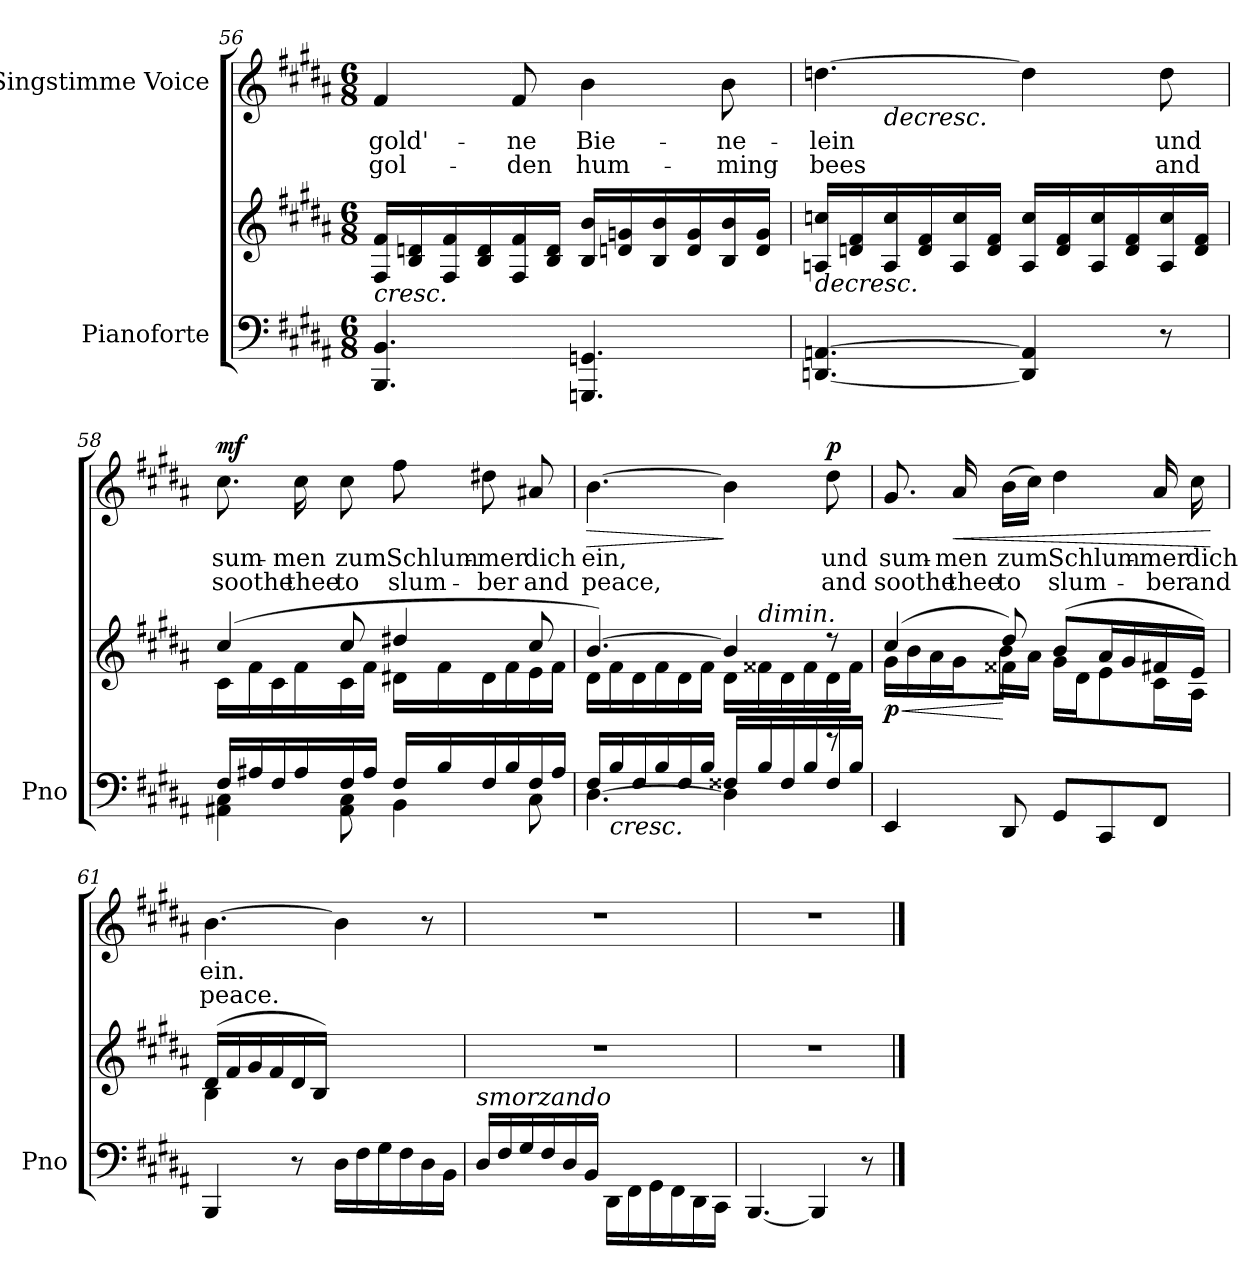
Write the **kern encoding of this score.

**kern	**kern	**dynam	**kern	**text	**text	**dynam
*part2	*part2	*part2	*part1	*part1	*part1	*part1
*staff3	*staff2	*staff2/3	*staff1	*staff1	*staff1	*staff1
*I"Pianoforte	*	*	*I"Singstimme Voice	*	*	*
*I'Pno	*	*	*	*	*	*
*clefF4	*clefG2	*	*clefG2	*	*	*
*k[f#c#g#d#a#]	*k[f#c#g#d#a#]	*	*k[f#c#g#d#a#]	*	*	*
*M6/8	*M6/8	*	*M6/8	*	*	*
=56	=56	=56	=56	=56	=56	=56
!	!	!LO:HP:b	!	!LO:LY:b	!LO:LY:b	!
4.BBB/ 4.BB/	16F#/ 16f#/LL	<	4f#/	gold'-	gol-	.
.	16B/ 16dn/	.	.	.	.	.
.	16F#/ 16f#/	.	.	.	.	.
.	16B/ 16d/	.	.	.	.	.
!	!	!	!	!LO:LY:b	!LO:LY:b	!
.	16F#/ 16f#/	.	8f#/	-ne	-den	.
.	16B/ 16d/JJ	.	.	.	.	.
!	!	!	!	!LO:LY:b	!LO:LY:b	!
4.GGGn/ 4.GGn/	16B/ 16b/LL	.	4b\	Bie-	hum-	.
.	16dn/ 16gn/	.	.	.	.	.
.	16B/ 16b/	.	.	.	.	.
.	16d/ 16g/	.	.	.	.	.
!	!	!	!	!LO:LY:b	!LO:LY:b	!
.	16B/ 16b/	.	8b\	-ne-	-ming	.
.	16d/ 16g/JJ	.	.	.	.	.
!!LO:LB:g=z
=57	=57	=57	=57	=57	=57	=57
!	!	!LO:HP:b	!	!LO:LY:b	!LO:LY:b	!
*	*	*	*^	*	*	*
[4.DDn/ [4.AAn/	16An/ 16ccn/LL	>	[>4.ddn\	8ryy	-lein	bees	.
.	16dn/ 16f#/	.	.	.	.	.	.
!	!	!	!	!	!	!	!LO:HP:b
.	16A/ 16cc/	.	.	8ryy	.	.	>
.	16d/ 16f#/	.	.	.	.	.	.
.	16A/ 16cc/	.	.	2ryy	.	.	.
.	16d/ 16f#/JJ	.	.	.	.	.	.
4DD/] 4AA/]	16A/ 16cc/LL	.	4dd\]	.	.	.	.
.	16d/ 16f#/	.	.	.	.	.	.
.	16A/ 16cc/	.	.	.	.	.	.
.	16d/ 16f#/	.	.	.	.	.	.
!	!	!	!	!	!LO:LY:b	!LO:LY:b	!
8r	16A/ 16cc/	.	8dd\	.	und	and	.
.	16d/ 16f#/JJ	[	.	.	.	.	.
*	*	*	*v	*v	*	*	*
=58	=58	=58	=58	=58	=58	=58
*^	*^	*	*	*	*	*
!	!	!	!	!	!	!LO:LY:b	!LO:LY:b	!LO:DY:a
4AA#X\ 4C#\	16F#/LL	(4cc#/	16c#\LL	.	8.cc#\	sum-	soothe	mf
.	16A#X/	.	16f#\	.	.	.	.	.
.	16F#/	.	16c#\	.	.	.	.	.
!	!	!	!	!	!	!LO:LY:b	!LO:LY:b	!
.	16A#/	.	16f#\	.	16cc#\	-men	thee	.
!	!	!	!	!	!	!LO:LY:b	!LO:LY:b	!
8AA#\ 8C#\	16F#/	8cc#/	16c#\	.	8cc#\	zum	to	.
.	16A#/JJ	.	16f#\JJ	.	.	.	.	.
!	!	!	!	!	!	!LO:LY:b	!LO:LY:b	!
4BB\	16F#/LL	4dd#X/	16d#X\LL	.	8ff#\	Schlum-	slum-	.
.	16B/	.	16f#\	.	.	.	.	.
!	!	!	!	!	!	!LO:LY:b	!LO:LY:b	!
.	16F#/	.	16d#\	.	8dd#X\	-mer	-ber	.
.	16B/	.	16f#\	.	.	.	.	.
!	!	!	!	!	!	!LO:LY:b	!LO:LY:b	!
8C#\	16F#/	8cc#/	16e\	.	8a#X/	dich	and	.
.	16A#/JJ	.	16f#\JJ	.	.	.	.	.
=59	=59	=59	=59	=59	=59	=59	=59	=59
!	!	!	!	!	!	!LO:LY:b	!LO:LY:b	!LO:HP:b
[4.D#\	16F#/LL	[4.b/)	16d#\LL	.	[4.b\	ein,	peace,	>
!	!	!	!	!LO:HP:b=2	!	!	!	!
!	!	!	!	!LO:HP:n=1:b	!	!	!	!
.	16B/	.	16f#\	< >	.	.	.	.
.	16F#/	.	16d#\	.	.	.	.	.
.	16B/	.	16f#\	.	.	.	.	.
.	16F#/	.	16d#\	.	.	.	.	.
.	16B/JJ	.	16f#\JJ	.	.	.	.	.
4D#\]	16F##X/LL	4b/]	16d#\LL	] ]	4b\]	.	.	]
!	!	!	!LO:TX:a:i:t=dimin.	!	!	!	!	!
.	16B/	.	16f##X\	.	.	.	.	.
.	16F##/	.	16d#\	.	.	.	.	.
.	16B/	.	16f##\	.	.	.	.	.
!	!	!	!	!	!	!LO:LY:b	!LO:LY:b	!LO:DY:a
8r	16F##/	8r	16d#\	.	8dd#\	und	and	p
.	16B/JJ	.	16f##\JJ	.	.	.	.	.
!!LO:LB:g=z
=60	=60	=60	=60	=60	=60	=60	=60	=60
!	!	!	!	!LO:HP:b	!	!LO:LY:b	!LO:LY:b	!
*	*	*	*^	*	*	*	*	*
!	!	!	!	!	!LO:DY:n=1:b	!	!	!	!
*v	*v	*	*	*	*	*	*	*	*
4EE/	(4cc#/	16g#\LL	4ryy	< p	8.g#/	sum-	soothe	.
.	.	16b\	.	.	.	.	.	.
.	.	16a#\	.	.	.	.	.	.
!	!	!	!	!	!	!LO:LY:b	!LO:LY:b	!LO:HP:b
.	.	16g#\J	.	.	16a#/	-men	thee	<
!	!	!	!	!	!	!LO:LY:b	!LO:LY:b	!
8DD#/	8dd#/)	8f##X:\J	16b\LL	[	(16b\LL	zum	to	.
.	.	.	16a#\JJ	.	16cc#\JJ)	.	.	.
!	!	!	!	!	!	!LO:LY:b	!LO:LY:b	!
8GG#/L	(8b/L	16g#\LL	4.ryy	.	4dd#\	Schlum-	slum-	]
.	.	16d#\J	.	.	.	.	.	.
8CC#/	16a#/L	8e:\	.	.	.	.	.	.
.	16g#/	.	.	.	.	.	.	.
!	!	!	!	!	!	!LO:LY:b	!LO:LY:b	!
8FF#/J	16f#X/	16c#\L	.	.	16a#/	-mer	-ber	.
!	!	!	!	!	!	!LO:LY:b	!LO:LY:b	!
.	16e/JJ)	16A#\JJ	.	[	16cc#\	dich	and	.
*	*v	*v	*v	*	*	*	*	*
.	.	.	.	.	.	[
=61	=61	=61	=61	=61	=61	=61
*	*^	*	*	*	*	*
!	!	!	!	!	!LO:LY:b	!LO:LY:b	!
4BBB/	(16d#/LL	4B\	.	[4.b\	ein.	peace.	.
.	16f#/	.	.	.	.	.	.
.	16g#/	.	.	.	.	.	.
.	16f#/	.	.	.	.	.	.
8r	16d#/	2ryy	.	.	.	.	.
.	16B/JJ)	.	.	.	.	.	.
16D#\LL	8ryy	.	.	4b\]	.	.	.
16F#\	.	.	.	.	.	.	.
16G#\	4ryy	.	.	.	.	.	.
16F#\	.	.	.	.	.	.	.
16D#\	.	.	.	8r	.	.	.
16BB\JJ	.	.	.	.	.	.	.
*	*v	*v	*	*	*	*	*
=62	=62	=62	=62	=62	=62	=62
!LO:TX:a:i:t=smorzando	!	!	!	!	!	!
16D#/LL	2.r	.	2.r	.	.	.
16F#/	.	.	.	.	.	.
16G#/	.	.	.	.	.	.
16F#/	.	.	.	.	.	.
16D#/	.	.	.	.	.	.
16BB/JJ	.	.	.	.	.	.
16DD#\LL	.	.	.	.	.	.
16FF#\	.	.	.	.	.	.
16GG#\	.	.	.	.	.	.
16FF#\	.	.	.	.	.	.
16DD#\	.	.	.	.	.	.
16CC#\JJ	.	.	.	.	.	.
=63	=63	=63	=63	=63	=63	=63
[4.BBB/	2.r	.	2.r	.	.	.
4BBB/]	.	.	.	.	.	.
8r	.	.	.	.	.	.
==	==	==	==	==	==	==
*-	*-	*-	*-	*-	*-	*-
